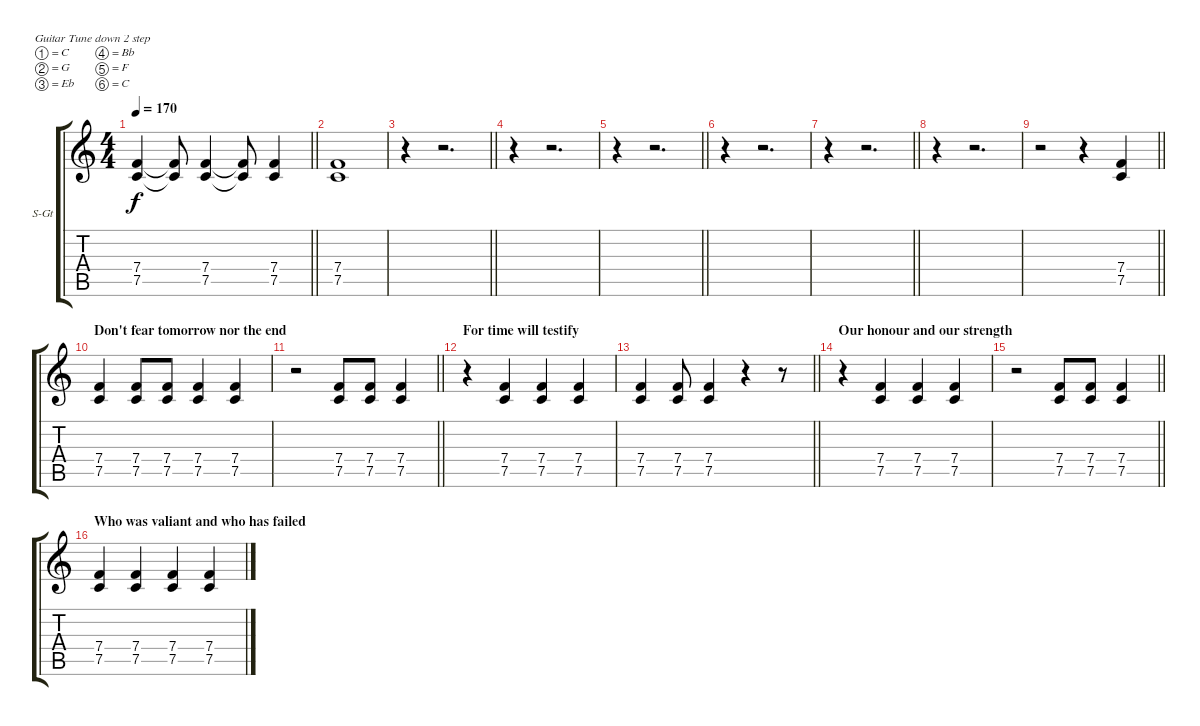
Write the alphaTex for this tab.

\bracketExtendMode groupsimilarinstruments
\firstSystemTrackNameOrientation horizontal
\otherSystemsTrackNameOrientation horizontal
\track ("Voice1 (Arkadius)" "S-Gt") {instrument voiceoohs}
\staff {score tabs}
\tuning (C4 G3 Eb3 Bb2 F2 C2)
\displaytranspose 12
\ts (4 4)
\tempo 170
\clef g2
\barLineRight lightlight
\ks c
(7.4 7.5).4{dy f} (7.4{t} 7.5{t}).8 (7.4 7.5).4 (7.4{t} 7.5{t}).8 (7.4 7.5).4 |
(7.4 7.5).1 |
\barLineRight lightlight
r.4 r.2{d} |
r.4 r.2{d} |
\barLineRight lightlight
r.4 r.2{d} |
r.4 r.2{d} |
\barLineRight lightlight
r.4 r.2{d} |
r.4 r.2{d} |
\barLineRight lightlight
r.2 r.4 (7.4 7.5).4 |
\section ("" "Don't fear tomorrow nor the end")
(7.4 7.5).4 (7.4 7.5).8 (7.4 7.5).8 (7.4 7.5).4 (7.4 7.5).4 |
\barLineRight lightlight
r.2 (7.4 7.5).8 (7.4 7.5).8 (7.4 7.5).4 |
\section ("" "For time will testify")
r.4 (7.4 7.5).4 (7.4 7.5).4 (7.4 7.5).4 |
\barLineRight lightlight
(7.4 7.5).4 (7.4 7.5).8 (7.4 7.5).4 r.4 r.8 |
\section ("" "Our honour and our strength")
r.4 (7.4 7.5).4 (7.4 7.5).4 (7.4 7.5).4 |
\barLineRight lightlight
r.2 (7.4 7.5).8 (7.4 7.5).8 (7.4 7.5).4 |
\section ("" "Who was valiant and who has failed")
(7.4 7.5).4 (7.4 7.5).4 (7.4 7.5).4 (7.4 7.5).4
